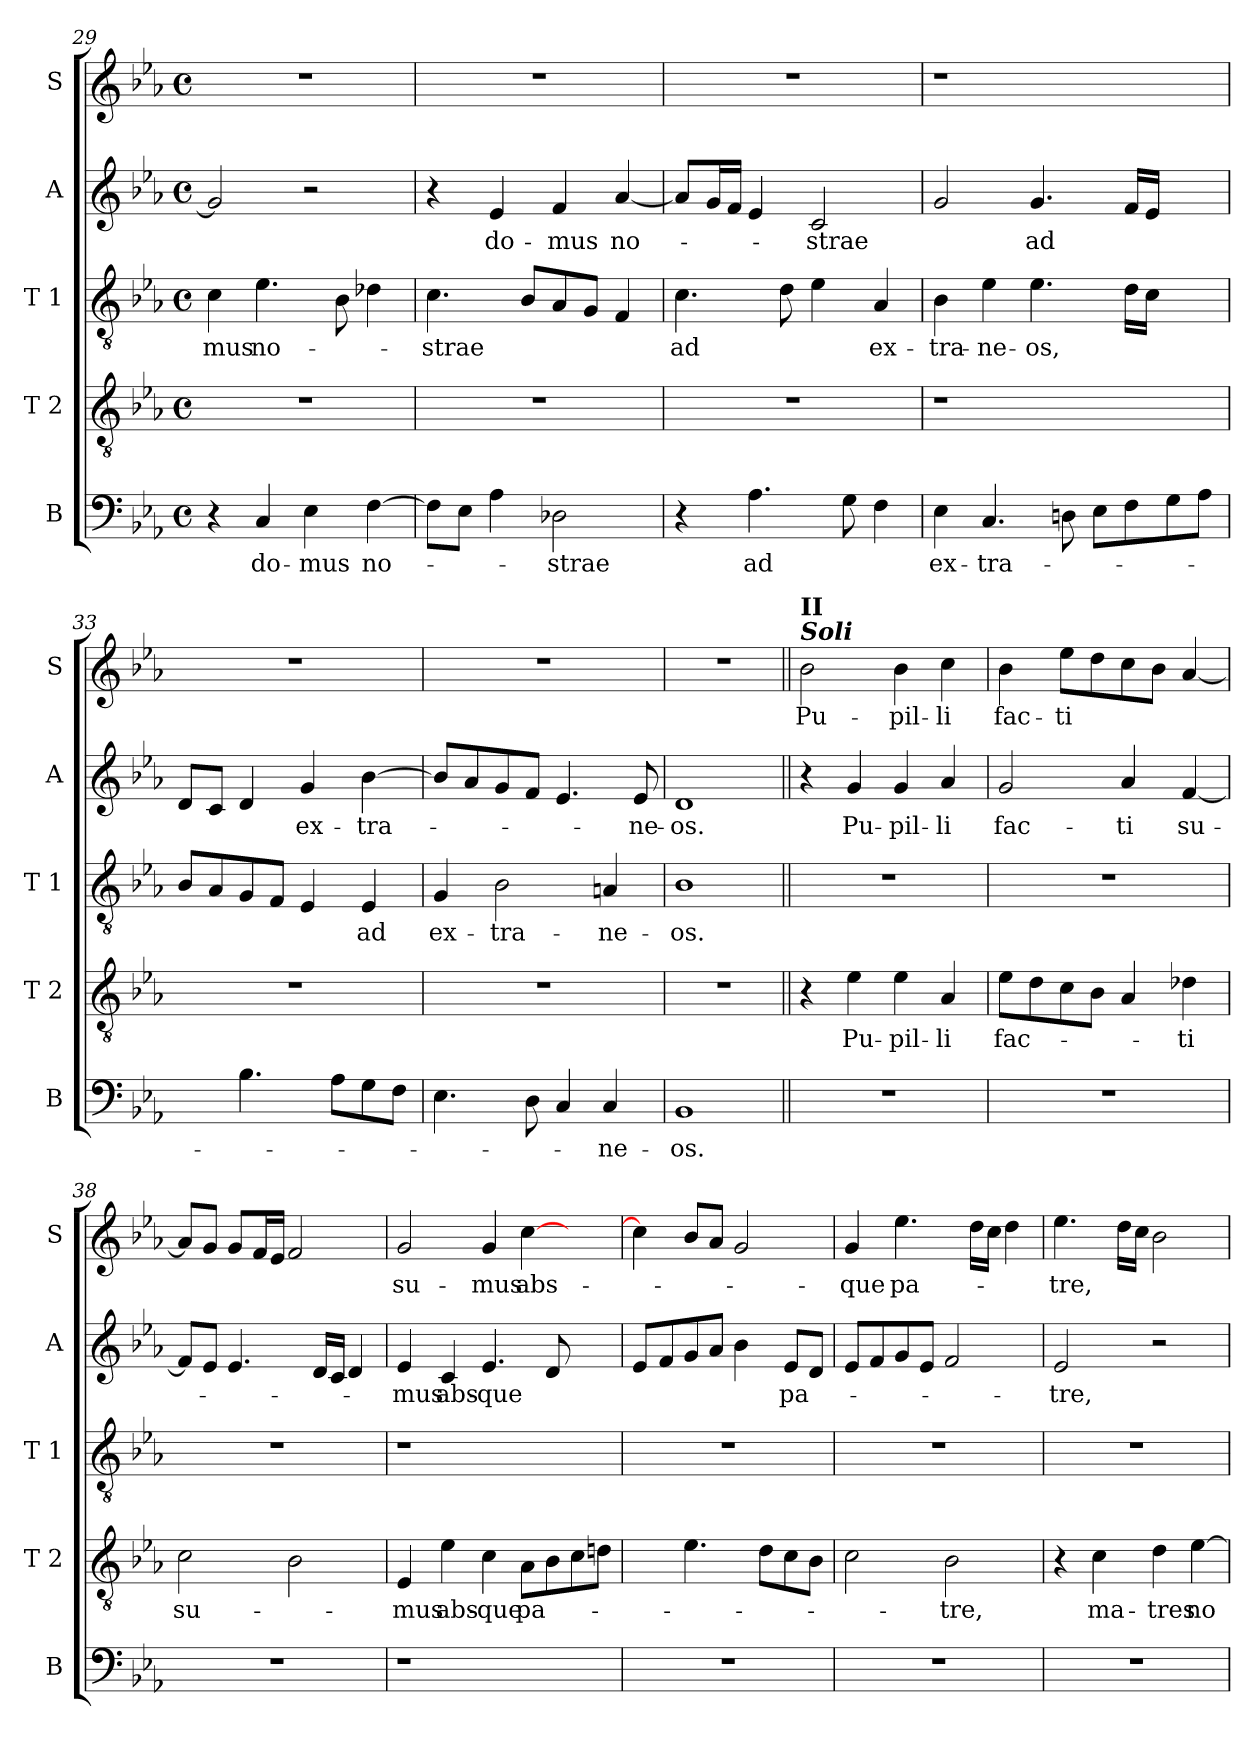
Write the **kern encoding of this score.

**kern	**text	**kern	**text	**kern	**text	**kern	**text	**kern	**text
*part5	*part5	*part4	*part4	*part3	*part3	*part2	*part2	*part1	*part1
*staff5	*staff5	*staff4	*staff4	*staff3	*staff3	*staff2	*staff2	*staff1	*staff1
*I"B	*	*I"T 2	*	*I"T 1	*	*I"A	*	*I"S	*
*I'B	*	*I'T 2	*	*I'T 1	*	*I'A	*	*I'S	*
!!LO:LB:g=z
*clefF4	*	*clefGv2	*	*clefGv2	*	*clefG2	*	*clefG2	*
*k[b-e-a-]	*	*k[b-e-a-]	*	*k[b-e-a-]	*	*k[b-e-a-]	*	*k[b-e-a-]	*
*c:	*	*c:	*	*c:	*	*c:	*	*c:	*
*M4/4	*	*M4/4	*	*M4/4	*	*M4/4	*	*M4/4	*
*met(c)	*	*met(c)	*	*met(c)	*	*met(c)	*	*met(c)	*
=29	=29	=29	=29	=29	=29	=29	=29	=29	=29
!	!	!	!	!	!LO:LY:b	!	!	!	!
4r	.	1r	.	4c\	-mus	2g/]	.	1r	.
!	!LO:LY:b	!	!	!	!LO:LY:b	!	!	!	!
4C/	do-	.	.	4.e-\	no-	.	.	.	.
!	!LO:LY:b	!	!	!	!	!	!	!	!
4E-\	-mus	.	.	.	.	2r	.	.	.
.	.	.	.	8B-\	.	.	.	.	.
!	!LO:LY:b	!	!	!	!	!	!	!	!
[4F\	no-	.	.	4d-X\	.	.	.	.	.
=30	=30	=30	=30	=30	=30	=30	=30	=30	=30
!	!	!	!	!	!LO:LY:b	!	!	!	!
8F\L]	.	1r	.	4.c\	-strae	4r	.	1r	.
8E-\J	.	.	.	.	.	.	.	.	.
!	!	!	!	!	!	!	!LO:LY:b	!	!
4A-\	.	.	.	.	.	4e-/	do-	.	.
.	.	.	.	8B-/L	.	.	.	.	.
!	!LO:LY:b	!	!	!	!	!	!LO:LY:b	!	!
2D-X\	-strae	.	.	8A-/	.	4f/	-mus	.	.
.	.	.	.	8G/J	.	.	.	.	.
!	!	!	!	!	!	!	!LO:LY:b	!	!
.	.	.	.	4F/	.	[4a-/	no-	.	.
=31	=31	=31	=31	=31	=31	=31	=31	=31	=31
!	!	!	!	!	!LO:LY:b	!	!	!	!
4r	.	1r	.	4.c\	ad	8a-/L]	.	1r	.
.	.	.	.	.	.	16g/L	.	.	.
.	.	.	.	.	.	16f/JJ	.	.	.
!	!LO:LY:b	!	!	!	!	!	!	!	!
4.A-\	ad	.	.	.	.	4e-/	.	.	.
.	.	.	.	8d\	.	.	.	.	.
!	!	!	!	!	!	!	!LO:LY:b	!	!
.	.	.	.	4e-\	.	2c/	-strae	.	.
8G\	.	.	.	.	.	.	.	.	.
!	!	!	!	!	!LO:LY:b	!	!	!	!
4F\	.	.	.	4A-/	ex-	.	.	.	.
=32	=32	=32	=32	=32	=32	=32	=32	=32	=32
!	!LO:LY:b	!	!	!	!LO:LY:b	!	!	!	!
4E-\	ex-	1r	.	4B-\	-tra-	2g/	.	1r	.
!	!LO:LY:b	!	!	!	!LO:LY:b	!	!	!	!
4.C/	-tra-	.	.	4e-\	-ne-	.	.	.	.
!	!	!	!	!	!LO:LY:b	!	!LO:LY:b	!	!
.	.	.	.	4.e-\	-os,	4.g/	ad	.	.
8Dn\	.	.	.	.	.	.	.	.	.
8E-\L	.	.	.	.	.	.	.	.	.
8F\	.	.	.	16d\LL	.	16f/LL	.	.	.
.	.	.	.	16c\JJ	.	16e-/JJ	.	.	.
8G\	.	4ryy	.	4ryy	.	4ryy	.	4ryy	.
8A-\J	.	.	.	.	.	.	.	.	.
=33	=33	=33	=33	=33	=33	=33	=33	=33	=33
8G\Lyy	.	1r	.	8B-/L	.	8d/L	.	1r	.
8A-\Jyy	.	.	.	8A-/	.	8c/J	.	.	.
4.B-\	.	.	.	8G/	.	4d/	.	.	.
.	.	.	.	8F/J	.	.	.	.	.
!	!	!	!	!	!	!	!LO:LY:b	!	!
.	.	.	.	4E-/	.	4g/	ex-	.	.
8A-\L	.	.	.	.	.	.	.	.	.
!	!	!	!	!	!LO:LY:b	!	!LO:LY:b	!	!
8G\	.	.	.	4E-/	ad	[4b-\	-tra-	.	.
8F\J	.	.	.	.	.	.	.	.	.
=34	=34	=34	=34	=34	=34	=34	=34	=34	=34
!	!	!	!	!	!LO:LY:b	!	!	!	!
4.E-\	.	1r	.	4G/	ex-	8b-/L]	.	1r	.
.	.	.	.	.	.	8a-/	.	.	.
!	!	!	!	!	!LO:LY:b	!	!	!	!
.	.	.	.	2B-\	-tra-	8g/	.	.	.
8D\	.	.	.	.	.	8f/J	.	.	.
4C/	.	.	.	.	.	4.e-/	.	.	.
!	!LO:LY:b	!	!	!	!LO:LY:b	!	!	!	!
4C/	-ne-	.	.	4An/	-ne-	.	.	.	.
!	!	!	!	!	!	!	!LO:LY:b	!	!
.	.	.	.	.	.	8e-/	-ne-	.	.
=35	=35	=35	=35	=35	=35	=35	=35	=35	=35
!	!LO:LY:b	!	!	!	!LO:LY:b	!	!LO:LY:b	!	!
1BB-	-os.	1r	.	1B-	-os.	1d	-os.	1r	.
!!LO:LB:g=z
=36||	=36||	=36||	=36||	=36||	=36||	=36||	=36||	=36||	=36||
!	!	!	!	!	!	!	!	!LO:TX:a:Bi:t=Soli	!
!	!	!	!	!	!	!	!	!LO:TX:B:t=II	!
!	!	!	!	!	!	!	!	!	!LO:LY:b
1r	.	4r	.	1r	.	4r	.	2b-\	Pu-
!	!	!	!LO:LY:b	!	!	!	!LO:LY:b	!	!
.	.	4e-\	Pu-	.	.	4g/	Pu-	.	.
!	!	!	!LO:LY:b	!	!	!	!LO:LY:b	!	!LO:LY:b
.	.	4e-\	-pil-	.	.	4g/	-pil-	4b-\	-pil-
!	!	!	!LO:LY:b	!	!	!	!LO:LY:b	!	!LO:LY:b
.	.	4A-/	-li	.	.	4a-/	-li	4cc\	-li
=37	=37	=37	=37	=37	=37	=37	=37	=37	=37
!	!	!	!LO:LY:b	!	!	!	!LO:LY:b	!	!LO:LY:b
1r	.	8e-\L	fac-	1r	.	2g/	fac-	4b-\	fac-
.	.	8d\	.	.	.	.	.	.	.
!	!	!	!	!	!	!	!	!	!LO:LY:b
.	.	8c\	.	.	.	.	.	8ee-\L	-ti
.	.	8B-\J	.	.	.	.	.	8dd\	.
!	!	!	!	!	!	!	!LO:LY:b	!	!
.	.	4A-/	.	.	.	4a-/	-ti	8cc\	.
.	.	.	.	.	.	.	.	8b-\J	.
!	!	!	!LO:LY:b	!	!	!	!LO:LY:b	!	!
.	.	4d-X\	-ti	.	.	[4f/	su-	[4a-/	.
=38	=38	=38	=38	=38	=38	=38	=38	=38	=38
!	!	!	!LO:LY:b	!	!	!	!	!	!
1r	.	2c\	su-	1r	.	8f/L]	.	8a-/L]	.
.	.	.	.	.	.	8e-/J	.	8g/J	.
.	.	.	.	.	.	4.e-/	.	8g/L	.
.	.	.	.	.	.	.	.	16f/L	.
.	.	.	.	.	.	.	.	16e-/JJ	.
.	.	2B-\	.	.	.	.	.	2f/	.
.	.	.	.	.	.	16d/LL	.	.	.
.	.	.	.	.	.	16c/JJ	.	.	.
.	.	.	.	.	.	4d/	.	.	.
=39	=39	=39	=39	=39	=39	=39	=39	=39	=39
!	!	!	!LO:LY:b	!	!	!	!LO:LY:b	!	!LO:LY:b
1r	.	4E-/	-mus	1r	.	4e-/	-mus	2g/	su-
!	!	!	!LO:LY:b	!	!	!	!LO:LY:b	!	!
.	.	4e-\	abs-	.	.	4c/	abs-	.	.
!	!	!	!LO:LY:b	!	!	!	!LO:LY:b	!	!LO:LY:b
.	.	4c\	-que	.	.	4.e-/	-que	4g/	-mus
!	!	!	!LO:LY:b	!	!	!	!	!	!LO:LY:b
.	.	8A-\L	pa-	.	.	.	.	[4cc\	abs-
.	.	8B-\	.	.	.	8d/	.	.	.
4ryy	.	8c\	.	4ryy	.	4ryy	.	4ryy	.
.	.	8dn\J	.	.	.	.	.	.	.
=40	=40	=40	=40	=40	=40	=40	=40	=40	=40
1r	.	8c\Lyy	.	1r	.	8e-/L	.	4cc\]	.
.	.	8dn\Jyy	.	.	.	8f/	.	.	.
.	.	4.e-\	.	.	.	8g/	.	8b-/L	.
.	.	.	.	.	.	8a-/J	.	8a-/J	.
.	.	.	.	.	.	4b-\	.	2g/	.
.	.	8d\L	.	.	.	.	.	.	.
!	!	!	!	!	!	!	!LO:LY:b	!	!
.	.	8c\	.	.	.	8e-/L	pa-	.	.
.	.	8B-\J	.	.	.	8d/J	.	.	.
=41	=41	=41	=41	=41	=41	=41	=41	=41	=41
!	!	!	!	!	!	!	!	!	!LO:LY:b
1r	.	2c\	.	1r	.	8e-/L	.	4g/	-que
.	.	.	.	.	.	8f/	.	.	.
!	!	!	!	!	!	!	!	!	!LO:LY:b
.	.	.	.	.	.	8g/	.	4.ee-\	pa-
.	.	.	.	.	.	8e-/J	.	.	.
!	!	!	!LO:LY:b	!	!	!	!	!	!
.	.	2B-\	-tre,	.	.	2f/	.	.	.
.	.	.	.	.	.	.	.	16dd\LL	.
.	.	.	.	.	.	.	.	16cc\JJ	.
.	.	.	.	.	.	.	.	4dd\	.
=42	=42	=42	=42	=42	=42	=42	=42	=42	=42
!	!	!	!	!	!	!	!LO:LY:b	!	!LO:LY:b
1r	.	4r	.	1r	.	2e-/	-tre,	4.ee-\	-tre,
!	!	!	!LO:LY:b	!	!	!	!	!	!
.	.	4c\	ma-	.	.	.	.	.	.
.	.	.	.	.	.	.	.	16dd\LL	.
.	.	.	.	.	.	.	.	16cc\JJ	.
!	!	!	!LO:LY:b	!	!	!	!	!	!
.	.	4d\	-tres	.	.	2r	.	2b-\	.
!	!	!	!LO:LY:b	!	!	!	!	!	!
.	.	[4e-\	no-	.	.	.	.	.	.
=	=	=	=	=	=	=	=	=	=
*-	*-	*-	*-	*-	*-	*-	*-	*-	*-
